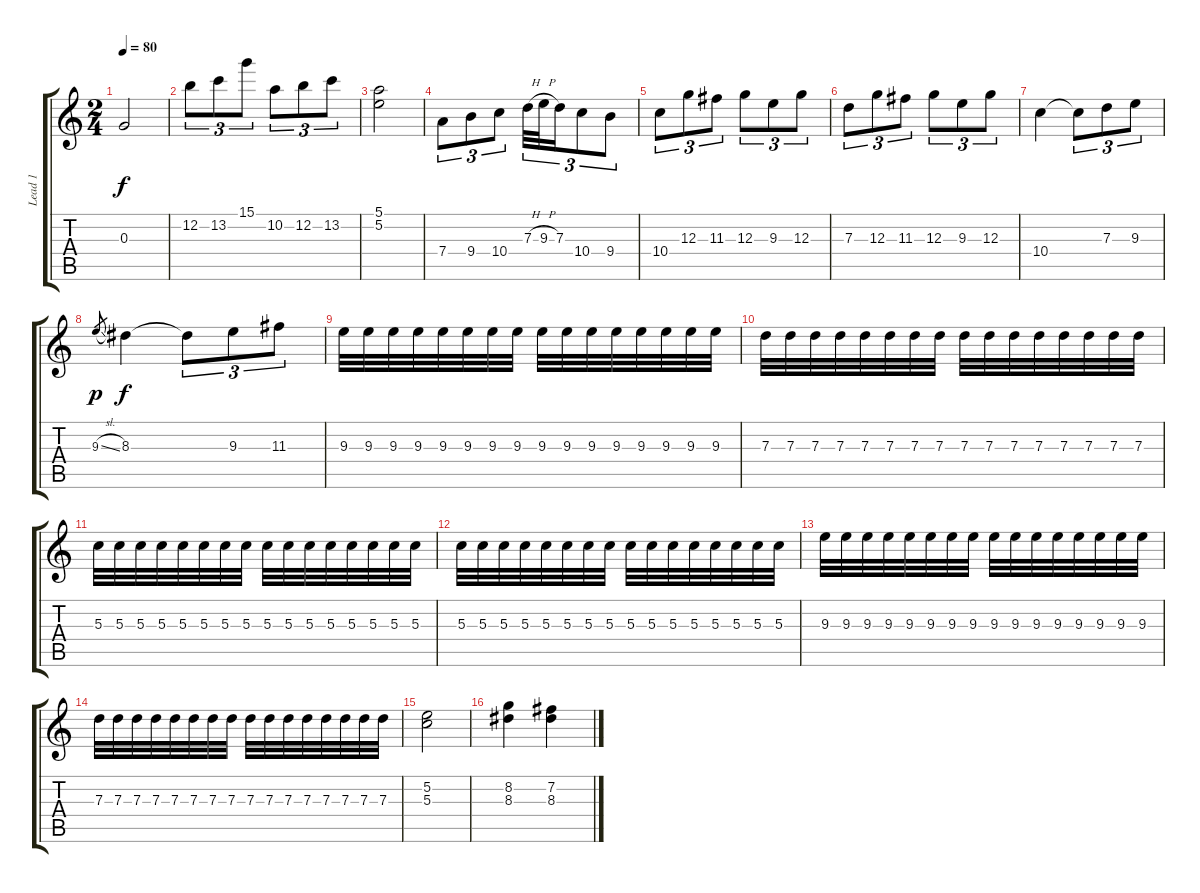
\track ("Lead 1" "Lead 1") {instrument acousticguitarnylon}
\staff {score tabs}
\tuning (E4 B3 G3 D3 A2 E2) {hide}
\ts (2 4)
\tempo 80
\clef g2
\ks c
0.3.2{dy f} |
12.2.8{tu (3 2)} 13.2.8{tu (3 2)} 15.1.8{tu (3 2)} 10.2.8{tu (3 2)} 12.2.8{tu (3 2)} 13.2.8{tu (3 2)} |
(5.1 5.2).2 |
7.4.8{tu (3 2)} 9.4.8{tu (3 2)} 10.4.8{tu (3 2)} 7.3{h}.32{tu (3 2)} 9.3{h}.32{tu (3 2)} 7.3.16{tu (3 2)} 10.4.8{tu (3 2)} 9.4.8{tu (3 2)} |
10.4.8{tu (3 2)} 12.3.8{tu (3 2)} 11.3.8{tu (3 2)} 12.3.8{tu (3 2)} 9.3.8{tu (3 2)} 12.3.8{tu (3 2)} |
7.3.8{tu (3 2)} 12.3.8{tu (3 2)} 11.3.8{tu (3 2)} 12.3.8{tu (3 2)} 9.3.8{tu (3 2)} 12.3.8{tu (3 2)} |
10.4.4 10.4{t}.8{tu (3 2)} 7.3.8{tu (3 2)} 9.3.8{tu (3 2)} |
9.3{sl}.8{gr dy p} 8.3.4{dy f} 8.3{t}.8{tu (3 2)} 9.3.8{tu (3 2)} 11.3.8{tu (3 2)} |
9.3.32{volume 10} 9.3.32 9.3.32 9.3.32 9.3.32 9.3.32 9.3.32 9.3.32 9.3.32 9.3.32 9.3.32 9.3.32 9.3.32 9.3.32 9.3.32 9.3.32 |
7.3.32 7.3.32 7.3.32 7.3.32 7.3.32 7.3.32 7.3.32 7.3.32 7.3.32 7.3.32 7.3.32 7.3.32 7.3.32 7.3.32 7.3.32 7.3.32 |
5.3.32 5.3.32 5.3.32 5.3.32 5.3.32 5.3.32 5.3.32 5.3.32 5.3.32 5.3.32 5.3.32 5.3.32 5.3.32 5.3.32 5.3.32 5.3.32 |
5.3.32 5.3.32 5.3.32 5.3.32 5.3.32 5.3.32 5.3.32 5.3.32 5.3.32 5.3.32 5.3.32 5.3.32 5.3.32 5.3.32 5.3.32 5.3.32 |
9.3.32 9.3.32 9.3.32 9.3.32 9.3.32 9.3.32 9.3.32 9.3.32 9.3.32 9.3.32 9.3.32 9.3.32 9.3.32 9.3.32 9.3.32 9.3.32 |
7.3.32 7.3.32 7.3.32 7.3.32 7.3.32 7.3.32 7.3.32 7.3.32 7.3.32 7.3.32 7.3.32 7.3.32 7.3.32 7.3.32 7.3.32 7.3.32 |
(5.2 5.3).2{volume 13} |
(8.2 8.3).4 (7.2 8.3).4
